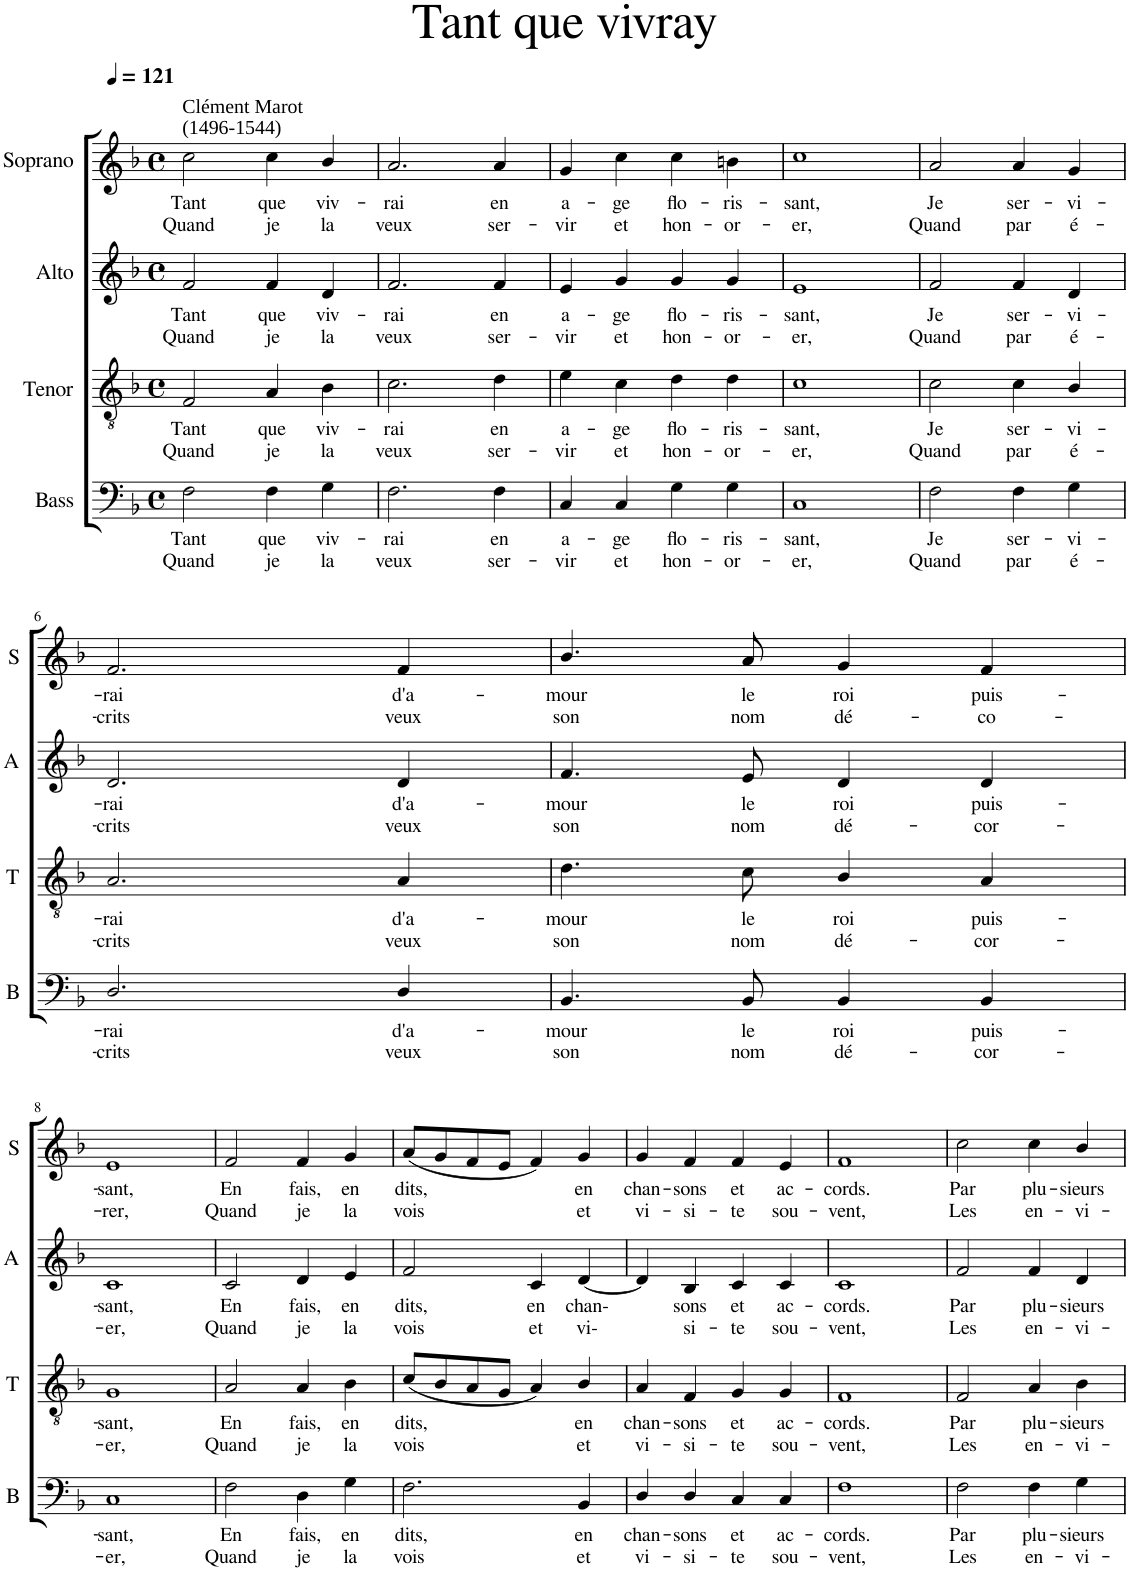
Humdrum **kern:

**kern	**text	**text	**kern	**text	**text	**kern	**text	**text	**kern	**text	**text
*part4	*part4	*part4	*part3	*part3	*part3	*part2	*part2	*part2	*part1	*part1	*part1
*staff4	*staff4	*staff4	*staff3	*staff3	*staff3	*staff2	*staff2	*staff2	*staff1	*staff1	*staff1
*I"Bass	*	*	*I"Tenor	*	*	*I"Alto	*	*	*I"Soprano	*	*
*I'B	*	*	*I'T	*	*	*I'A	*	*	*I'S	*	*
*clefF4	*	*	*clefGv2	*	*	*clefG2	*	*	*clefG2	*	*
*k[b-]	*	*	*k[b-]	*	*	*k[b-]	*	*	*k[b-]	*	*
*F:	*	*	*F:	*	*	*F:	*	*	*F:	*	*
*M4/4	*	*	*M4/4	*	*	*M4/4	*	*	*M4/4	*	*
*met(c)	*	*	*met(c)	*	*	*met(c)	*	*	*met(c)	*	*
*MM121	*	*	*MM121	*	*	*MM121	*	*	*MM121	*	*
=1	=1	=1	=1	=1	=1	=1	=1	=1	=1	=1	=1
!	!	!	!	!	!	!	!	!	!LO:TX:a:t=Clément Marot	!	!
!	!	!	!	!	!	!	!	!	!LO:TX:a:t=(1496-1544)	!	!
!	!LO:LY:b	!LO:LY:b	!	!LO:LY:b	!LO:LY:b	!	!LO:LY:b	!LO:LY:b	!	!LO:LY:b	!LO:LY:b
2F\	Tant	Quand	2F/	Tant	Quand	2f/	Tant	Quand	2cc\	Tant	Quand
!	!LO:LY:b	!LO:LY:b	!	!LO:LY:b	!LO:LY:b	!	!LO:LY:b	!LO:LY:b	!	!LO:LY:b	!LO:LY:b
4F\	que	je	4A/	que	je	4f/	que	je	4cc\	que	je
!	!LO:LY:b	!LO:LY:b	!	!LO:LY:b	!LO:LY:b	!	!LO:LY:b	!LO:LY:b	!	!LO:LY:b	!LO:LY:b
4G\	viv-	-la	4B-\	viv-	-la	4d/	viv-	-la	4b-/	viv-	-la
=2	=2	=2	=2	=2	=2	=2	=2	=2	=2	=2	=2
!	!LO:LY:b	!LO:LY:b	!	!LO:LY:b	!LO:LY:b	!	!LO:LY:b	!LO:LY:b	!	!LO:LY:b	!LO:LY:b
2.F\	rai	veux	2.c\	rai	veux	2.f/	rai	veux	2.a/	rai	veux
!	!LO:LY:b	!LO:LY:b	!	!LO:LY:b	!LO:LY:b	!	!LO:LY:b	!LO:LY:b	!	!LO:LY:b	!LO:LY:b
4F\	en	ser-	4d\	en	ser-	4f/	en	ser-	4a/	en	ser-
=3	=3	=3	=3	=3	=3	=3	=3	=3	=3	=3	=3
!	!LO:LY:b	!LO:LY:b	!	!LO:LY:b	!LO:LY:b	!	!LO:LY:b	!LO:LY:b	!	!LO:LY:b	!LO:LY:b
4C/	-a-	-vir	4e\	-a-	-vir	4e/	-a-	-vir	4g/	-a-	-vir
!	!LO:LY:b	!LO:LY:b	!	!LO:LY:b	!LO:LY:b	!	!LO:LY:b	!LO:LY:b	!	!LO:LY:b	!LO:LY:b
4C/	ge	et	4c\	ge	et	4g/	ge	et	4cc\	ge	et
!	!LO:LY:b	!LO:LY:b	!	!LO:LY:b	!LO:LY:b	!	!LO:LY:b	!LO:LY:b	!	!LO:LY:b	!LO:LY:b
4G\	flo-	-hon-	4d\	flo-	-hon-	4g/	flo-	-hon-	4cc\	flo-	-hon-
!	!LO:LY:b	!LO:LY:b	!	!LO:LY:b	!LO:LY:b	!	!LO:LY:b	!LO:LY:b	!	!LO:LY:b	!LO:LY:b
4G\	-ris-	-or-	4d\	-ris-	-or-	4g/	-ris-	-or-	4bn\	-ris-	-or-
=4	=4	=4	=4	=4	=4	=4	=4	=4	=4	=4	=4
!	!LO:LY:b	!LO:LY:b	!	!LO:LY:b	!LO:LY:b	!	!LO:LY:b	!LO:LY:b	!	!LO:LY:b	!LO:LY:b
1C	-sant,	er,	1c	-sant,	er,	1e	-sant,	er,	1cc	-sant,	er,
=5	=5	=5	=5	=5	=5	=5	=5	=5	=5	=5	=5
!	!LO:LY:b	!LO:LY:b	!	!LO:LY:b	!LO:LY:b	!	!LO:LY:b	!LO:LY:b	!	!LO:LY:b	!LO:LY:b
2F\	Je	Quand	2c\	Je	Quand	2f/	Je	Quand	2a/	Je	Quand
!	!LO:LY:b	!LO:LY:b	!	!LO:LY:b	!LO:LY:b	!	!LO:LY:b	!LO:LY:b	!	!LO:LY:b	!LO:LY:b
4F\	ser-	-par	4c\	ser-	-par	4f/	ser-	-par	4a/	ser-	-par
!	!LO:LY:b	!LO:LY:b	!	!LO:LY:b	!LO:LY:b	!	!LO:LY:b	!LO:LY:b	!	!LO:LY:b	!LO:LY:b
4G\	vi-	-é-	4B-/	vi-	-é-	4d/	vi-	-é-	4g/	vi-	-é-
!!LO:LB:g=z
=6	=6	=6	=6	=6	=6	=6	=6	=6	=6	=6	=6
!	!LO:LY:b	!LO:LY:b	!	!LO:LY:b	!LO:LY:b	!	!LO:LY:b	!LO:LY:b	!	!LO:LY:b	!LO:LY:b
2.D/	-rai	crits	2.A/	-rai	crits	2.d/	-rai	crits	2.f/	-rai	crits
!	!LO:LY:b	!LO:LY:b	!	!LO:LY:b	!LO:LY:b	!	!LO:LY:b	!LO:LY:b	!	!LO:LY:b	!LO:LY:b
4D/	d'a-	-veux	4A/	d'a-	-veux	4d/	d'a-	-veux	4f/	d'a-	-veux
=7	=7	=7	=7	=7	=7	=7	=7	=7	=7	=7	=7
!	!LO:LY:b	!LO:LY:b	!	!LO:LY:b	!LO:LY:b	!	!LO:LY:b	!LO:LY:b	!	!LO:LY:b	!LO:LY:b
4.BB-/	mour	son	4.d\	mour	son	4.f/	mour	son	4.b-/	mour	son
!	!LO:LY:b	!LO:LY:b	!	!LO:LY:b	!LO:LY:b	!	!LO:LY:b	!LO:LY:b	!	!LO:LY:b	!LO:LY:b
8BB-/	le	nom	8c\	le	nom	8e/	le	nom	8a/	le	nom
!	!LO:LY:b	!LO:LY:b	!	!LO:LY:b	!LO:LY:b	!	!LO:LY:b	!LO:LY:b	!	!LO:LY:b	!LO:LY:b
4BB-/	roi	dé-	4B-/	roi	dé-	4d/	roi	dé-	4g/	roi	dé-
!	!LO:LY:b	!LO:LY:b	!	!LO:LY:b	!LO:LY:b	!	!LO:LY:b	!LO:LY:b	!	!LO:LY:b	!LO:LY:b
4BB-/	-puis-	-cor-	4A/	-puis-	-cor-	4d/	-puis-	-cor-	4f/	-puis-	-co-
!!LO:LB:g=z
=8	=8	=8	=8	=8	=8	=8	=8	=8	=8	=8	=8
!	!LO:LY:b	!LO:LY:b	!	!LO:LY:b	!LO:LY:b	!	!LO:LY:b	!LO:LY:b	!	!LO:LY:b	!LO:LY:b
1C	-sant,	er,	1G	-sant,	er,	1c	-sant,	er,	1e	-sant,	rer,
=9	=9	=9	=9	=9	=9	=9	=9	=9	=9	=9	=9
!	!LO:LY:b	!LO:LY:b	!	!LO:LY:b	!LO:LY:b	!	!LO:LY:b	!LO:LY:b	!	!LO:LY:b	!LO:LY:b
2F\	En	Quand	2A/	En	Quand	2c/	En	Quand	2f/	En	Quand
!	!LO:LY:b	!LO:LY:b	!	!LO:LY:b	!LO:LY:b	!	!LO:LY:b	!LO:LY:b	!	!LO:LY:b	!LO:LY:b
4D\	fais,	je	4A/	fais,	je	4d/	fais,	je	4f/	fais,	je
!	!LO:LY:b	!LO:LY:b	!	!LO:LY:b	!LO:LY:b	!	!LO:LY:b	!LO:LY:b	!	!LO:LY:b	!LO:LY:b
4G\	en	la	4B-\	en	la	4e/	en	la	4g/	en	la
=10	=10	=10	=10	=10	=10	=10	=10	=10	=10	=10	=10
!	!LO:LY:b	!LO:LY:b	!	!LO:LY:b	!LO:LY:b	!	!LO:LY:b	!LO:LY:b	!	!LO:LY:b	!LO:LY:b
2.F\	dits,	vois	(<8c/L	dits,	vois	2f/	dits,	vois	(<8a/L	dits,	vois
.	.	.	8B-/	.	.	.	.	.	8g/	.	.
.	.	.	8A/	.	.	.	.	.	8f/	.	.
.	.	.	8G/J	.	.	.	.	.	8e/J	.	.
!	!	!	!	!	!	!	!LO:LY:b	!LO:LY:b	!	!	!
.	.	.	4A/)	.	.	4c/	en	et	4f/)	.	.
!	!LO:LY:b	!LO:LY:b	!	!LO:LY:b	!LO:LY:b	!	!LO:LY:b	!LO:LY:b	!	!LO:LY:b	!LO:LY:b
4BB-/	en	et	4B-/	en	et	[4d/	chan-	vi-	4g/	en	et
=11	=11	=11	=11	=11	=11	=11	=11	=11	=11	=11	=11
!	!LO:LY:b	!LO:LY:b	!	!LO:LY:b	!LO:LY:b	!	!	!	!	!LO:LY:b	!LO:LY:b
4D/	chan-	-vi-	4A/	chan-	-vi-	4d/]	.	.	4g/	chan-	-vi-
!	!LO:LY:b	!LO:LY:b	!	!LO:LY:b	!LO:LY:b	!	!LO:LY:b	!LO:LY:b	!	!LO:LY:b	!LO:LY:b
4D/	-sons	si-	4F/	-sons	si-	4B-/	sons	si-	4f/	-sons	si-
!	!LO:LY:b	!LO:LY:b	!	!LO:LY:b	!LO:LY:b	!	!LO:LY:b	!LO:LY:b	!	!LO:LY:b	!LO:LY:b
4C/	-et	te	4G/	-et	te	4c/	-et	te	4f/	-et	te
!	!LO:LY:b	!LO:LY:b	!	!LO:LY:b	!LO:LY:b	!	!LO:LY:b	!LO:LY:b	!	!LO:LY:b	!LO:LY:b
4C/	ac-	-sou-	4G/	ac-	-sou-	4c/	ac-	-sou-	4e/	ac-	-sou-
=12	=12	=12	=12	=12	=12	=12	=12	=12	=12	=12	=12
!	!LO:LY:b	!LO:LY:b	!	!LO:LY:b	!LO:LY:b	!	!LO:LY:b	!LO:LY:b	!	!LO:LY:b	!LO:LY:b
1F	-cords.	vent,	1F	-cords.	vent,	1c	-cords.	vent,	1f	-cords.	vent,
=13	=13	=13	=13	=13	=13	=13	=13	=13	=13	=13	=13
!	!LO:LY:b	!LO:LY:b	!	!LO:LY:b	!LO:LY:b	!	!LO:LY:b	!LO:LY:b	!	!LO:LY:b	!LO:LY:b
2F\	Par	Les	2F/	Par	Les	2f/	Par	Les	2cc\	Par	Les
!	!LO:LY:b	!LO:LY:b	!	!LO:LY:b	!LO:LY:b	!	!LO:LY:b	!LO:LY:b	!	!LO:LY:b	!LO:LY:b
4F\	plu-	-en-	4A/	plu-	-en-	4f/	plu-	-en-	4cc\	plu-	-en-
!	!LO:LY:b	!LO:LY:b	!	!LO:LY:b	!LO:LY:b	!	!LO:LY:b	!LO:LY:b	!	!LO:LY:b	!LO:LY:b
4G\	-sieurs	vi-	4B-\	-sieurs	vi-	4d/	-sieurs	vi-	4b-/	-sieurs	vi-
=	=	=	=	=	=	=	=	=	=	=	=
*-	*-	*-	*-	*-	*-	*-	*-	*-	*-	*-	*-
